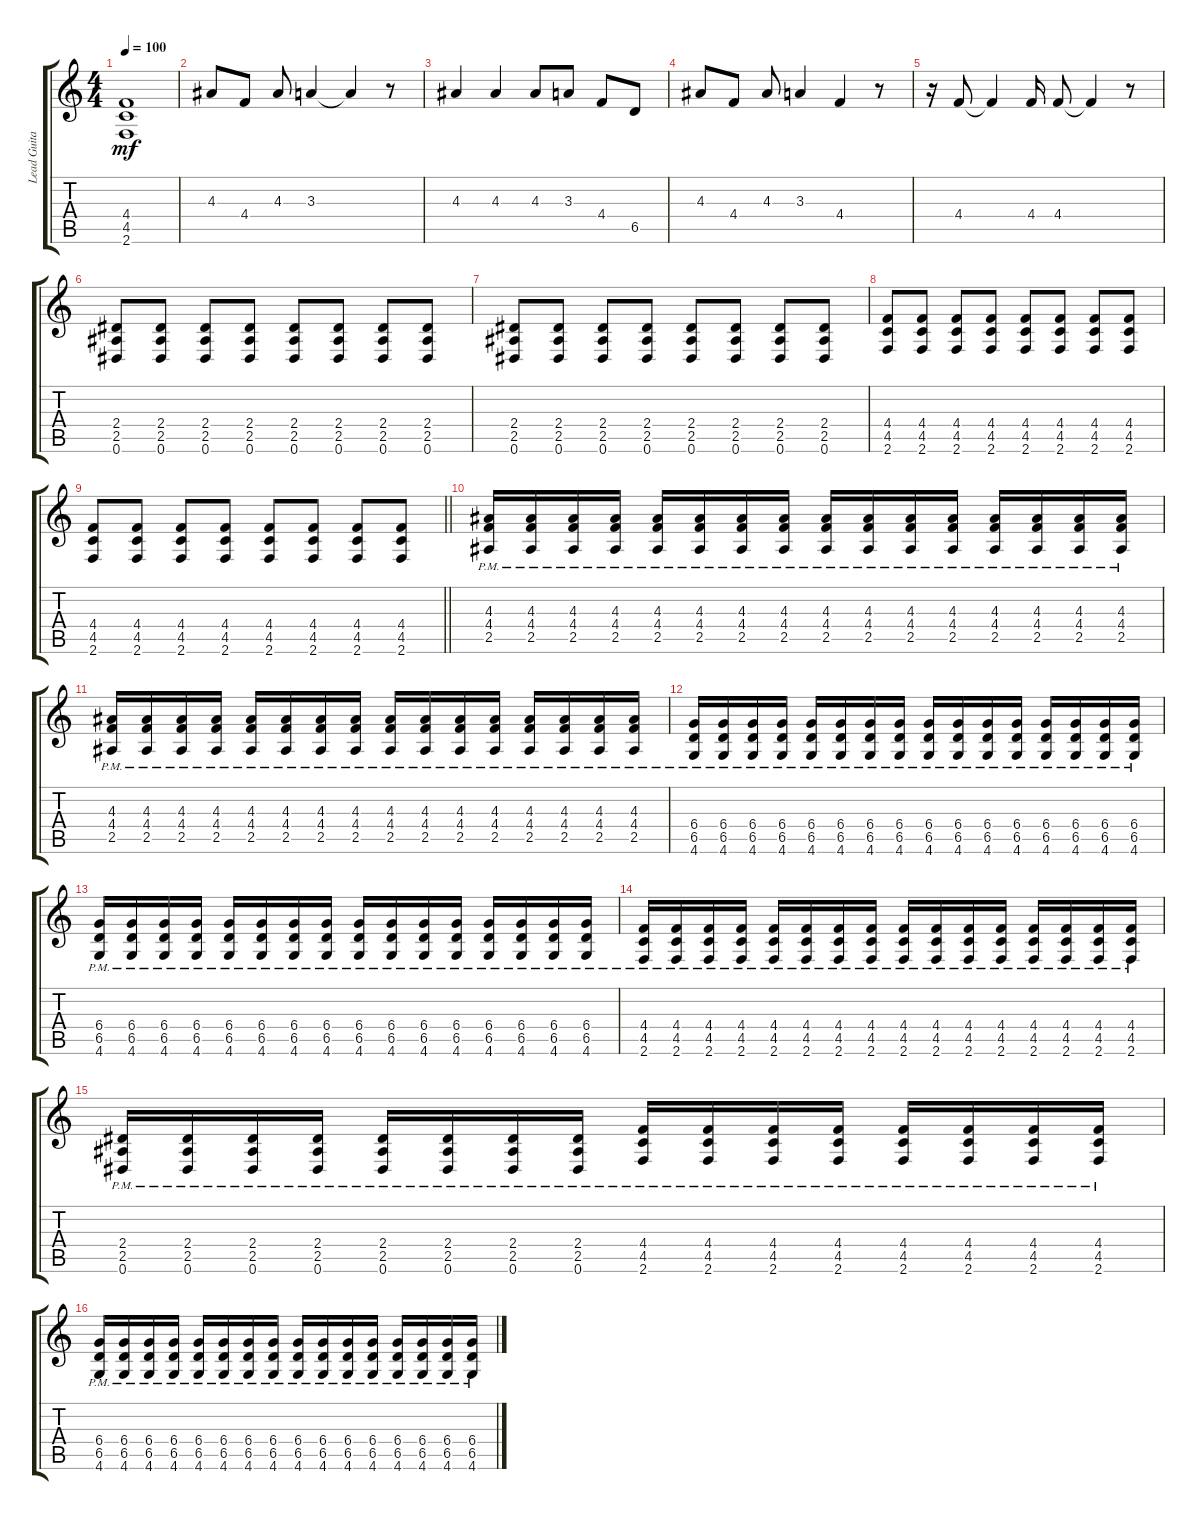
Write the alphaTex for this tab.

\track ("Lead Guitar" "Lead Guita") {instrument distortionguitar}
\staff {score tabs}
\tuning (Eb4 Bb3 Gb3 Db3 Ab2 Eb2) {hide}
\ts (4 4)
\tempo 100
\clef g2
\ks c
(4.4 4.5 2.6).1{dy mf} |
4.3.8{instrument electricguitarclean} 4.4.8 4.3.8 3.3.4 3.3{t}.4 r.8 |
4.3.4 4.3.4 4.3.8 3.3.8 4.4.8 6.5.8 |
4.3.8{instrument electricguitarclean} 4.4.8 4.3.8 3.3.4 4.4.4 r.8 |
r.16 4.4.8 4.4{t}.4 4.4.16 4.4.8 4.4{t}.4 r.8 |
(2.4 2.5 0.6).8{instrument distortionguitar} (2.4 2.5 0.6).8 (2.4 2.5 0.6).8 (2.4 2.5 0.6).8 (2.4 2.5 0.6).8 (2.4 2.5 0.6).8 (2.4 2.5 0.6).8 (2.4 2.5 0.6).8 |
(2.4 2.5 0.6).8 (2.4 2.5 0.6).8 (2.4 2.5 0.6).8 (2.4 2.5 0.6).8 (2.4 2.5 0.6).8 (2.4 2.5 0.6).8 (2.4 2.5 0.6).8 (2.4 2.5 0.6).8 |
(4.4 4.5 2.6).8 (4.4 4.5 2.6).8 (4.4 4.5 2.6).8 (4.4 4.5 2.6).8 (4.4 4.5 2.6).8 (4.4 4.5 2.6).8 (4.4 4.5 2.6).8 (4.4 4.5 2.6).8 |
\barLineRight lightlight
(4.4 4.5 2.6).8 (4.4 4.5 2.6).8 (4.4 4.5 2.6).8 (4.4 4.5 2.6).8 (4.4 4.5 2.6).8 (4.4 4.5 2.6).8 (4.4 4.5 2.6).8 (4.4 4.5 2.6).8 |
(4.3{pm} 4.4{pm} 2.5{pm}).16 (4.3{pm} 4.4{pm} 2.5{pm}).16 (4.3{pm} 4.4{pm} 2.5{pm}).16 (4.3{pm} 4.4{pm} 2.5{pm}).16 (4.3{pm} 4.4{pm} 2.5{pm}).16 (4.3{pm} 4.4{pm} 2.5{pm}).16 (4.3{pm} 4.4{pm} 2.5{pm}).16 (4.3{pm} 4.4{pm} 2.5{pm}).16 (4.3{pm} 4.4{pm} 2.5{pm}).16 (4.3{pm} 4.4{pm} 2.5{pm}).16 (4.3{pm} 4.4{pm} 2.5{pm}).16 (4.3{pm} 4.4{pm} 2.5{pm}).16 (4.3{pm} 4.4{pm} 2.5{pm}).16 (4.3{pm} 4.4{pm} 2.5{pm}).16 (4.3{pm} 4.4{pm} 2.5{pm}).16 (4.3{pm} 4.4{pm} 2.5{pm}).16 |
(4.3{pm} 4.4{pm} 2.5{pm}).16 (4.3{pm} 4.4{pm} 2.5{pm}).16 (4.3{pm} 4.4{pm} 2.5{pm}).16 (4.3{pm} 4.4{pm} 2.5{pm}).16 (4.3{pm} 4.4{pm} 2.5{pm}).16 (4.3{pm} 4.4{pm} 2.5{pm}).16 (4.3{pm} 4.4{pm} 2.5{pm}).16 (4.3{pm} 4.4{pm} 2.5{pm}).16 (4.3{pm} 4.4{pm} 2.5{pm}).16 (4.3{pm} 4.4{pm} 2.5{pm}).16 (4.3{pm} 4.4{pm} 2.5{pm}).16 (4.3{pm} 4.4{pm} 2.5{pm}).16 (4.3{pm} 4.4{pm} 2.5{pm}).16 (4.3{pm} 4.4{pm} 2.5{pm}).16 (4.3{pm} 4.4{pm} 2.5{pm}).16 (4.3{pm} 4.4{pm} 2.5{pm}).16 |
(6.4{pm} 6.5 4.6).16 (6.4{pm} 6.5 4.6).16 (6.4{pm} 6.5 4.6).16 (6.4{pm} 6.5 4.6).16 (6.4{pm} 6.5 4.6).16 (6.4{pm} 6.5 4.6).16 (6.4{pm} 6.5 4.6).16 (6.4{pm} 6.5 4.6).16 (6.4{pm} 6.5 4.6).16 (6.4{pm} 6.5 4.6).16 (6.4{pm} 6.5 4.6).16 (6.4{pm} 6.5 4.6).16 (6.4{pm} 6.5 4.6).16 (6.4{pm} 6.5 4.6).16 (6.4{pm} 6.5 4.6).16 (6.4{pm} 6.5 4.6).16 |
(6.4{pm} 6.5 4.6).16 (6.4{pm} 6.5 4.6).16 (6.4{pm} 6.5 4.6).16 (6.4{pm} 6.5 4.6).16 (6.4{pm} 6.5 4.6).16 (6.4{pm} 6.5 4.6).16 (6.4{pm} 6.5 4.6).16 (6.4{pm} 6.5 4.6).16 (6.4{pm} 6.5 4.6).16 (6.4{pm} 6.5 4.6).16 (6.4{pm} 6.5 4.6).16 (6.4{pm} 6.5 4.6).16 (6.4{pm} 6.5 4.6).16 (6.4{pm} 6.5 4.6).16 (6.4{pm} 6.5 4.6).16 (6.4{pm} 6.5 4.6).16 |
(4.4{pm} 4.5{pm} 2.6{pm}).16 (4.4{pm} 4.5{pm} 2.6{pm}).16 (4.4{pm} 4.5{pm} 2.6{pm}).16 (4.4{pm} 4.5{pm} 2.6{pm}).16 (4.4{pm} 4.5{pm} 2.6{pm}).16 (4.4{pm} 4.5{pm} 2.6{pm}).16 (4.4{pm} 4.5{pm} 2.6{pm}).16 (4.4{pm} 4.5{pm} 2.6{pm}).16 (4.4{pm} 4.5{pm} 2.6{pm}).16 (4.4{pm} 4.5{pm} 2.6{pm}).16 (4.4{pm} 4.5{pm} 2.6{pm}).16 (4.4{pm} 4.5{pm} 2.6{pm}).16 (4.4{pm} 4.5{pm} 2.6{pm}).16 (4.4{pm} 4.5{pm} 2.6{pm}).16 (4.4{pm} 4.5{pm} 2.6{pm}).16 (4.4{pm} 4.5{pm} 2.6{pm}).16 |
(2.4{pm} 2.5{pm} 0.6{pm}).16 (2.4{pm} 2.5{pm} 0.6{pm}).16 (2.4{pm} 2.5{pm} 0.6{pm}).16 (2.4{pm} 2.5{pm} 0.6{pm}).16 (2.4{pm} 2.5{pm} 0.6{pm}).16 (2.4{pm} 2.5{pm} 0.6{pm}).16 (2.4{pm} 2.5{pm} 0.6{pm}).16 (2.4{pm} 2.5{pm} 0.6{pm}).16 (4.4{pm} 4.5{pm} 2.6{pm}).16 (4.4{pm} 4.5{pm} 2.6{pm}).16 (4.4{pm} 4.5{pm} 2.6{pm}).16 (4.4{pm} 4.5{pm} 2.6{pm}).16 (4.4{pm} 4.5{pm} 2.6{pm}).16 (4.4{pm} 4.5{pm} 2.6{pm}).16 (4.4{pm} 4.5{pm} 2.6{pm}).16 (4.4{pm} 4.5{pm} 2.6{pm}).16 |
(6.4{pm} 6.5{pm} 4.6{pm}).16 (6.4{pm} 6.5{pm} 4.6{pm}).16 (6.4{pm} 6.5{pm} 4.6{pm}).16 (6.4{pm} 6.5{pm} 4.6{pm}).16 (6.4{pm} 6.5{pm} 4.6{pm}).16 (6.4{pm} 6.5{pm} 4.6{pm}).16 (6.4{pm} 6.5{pm} 4.6{pm}).16 (6.4{pm} 6.5{pm} 4.6{pm}).16 (6.4{pm} 6.5{pm} 4.6{pm}).16 (6.4{pm} 6.5{pm} 4.6{pm}).16 (6.4{pm} 6.5{pm} 4.6{pm}).16 (6.4{pm} 6.5{pm} 4.6{pm}).16 (6.4{pm} 6.5{pm} 4.6{pm}).16 (6.4{pm} 6.5{pm} 4.6{pm}).16 (6.4{pm} 6.5{pm} 4.6{pm}).16 (6.4{pm} 6.5{pm} 4.6{pm}).16
